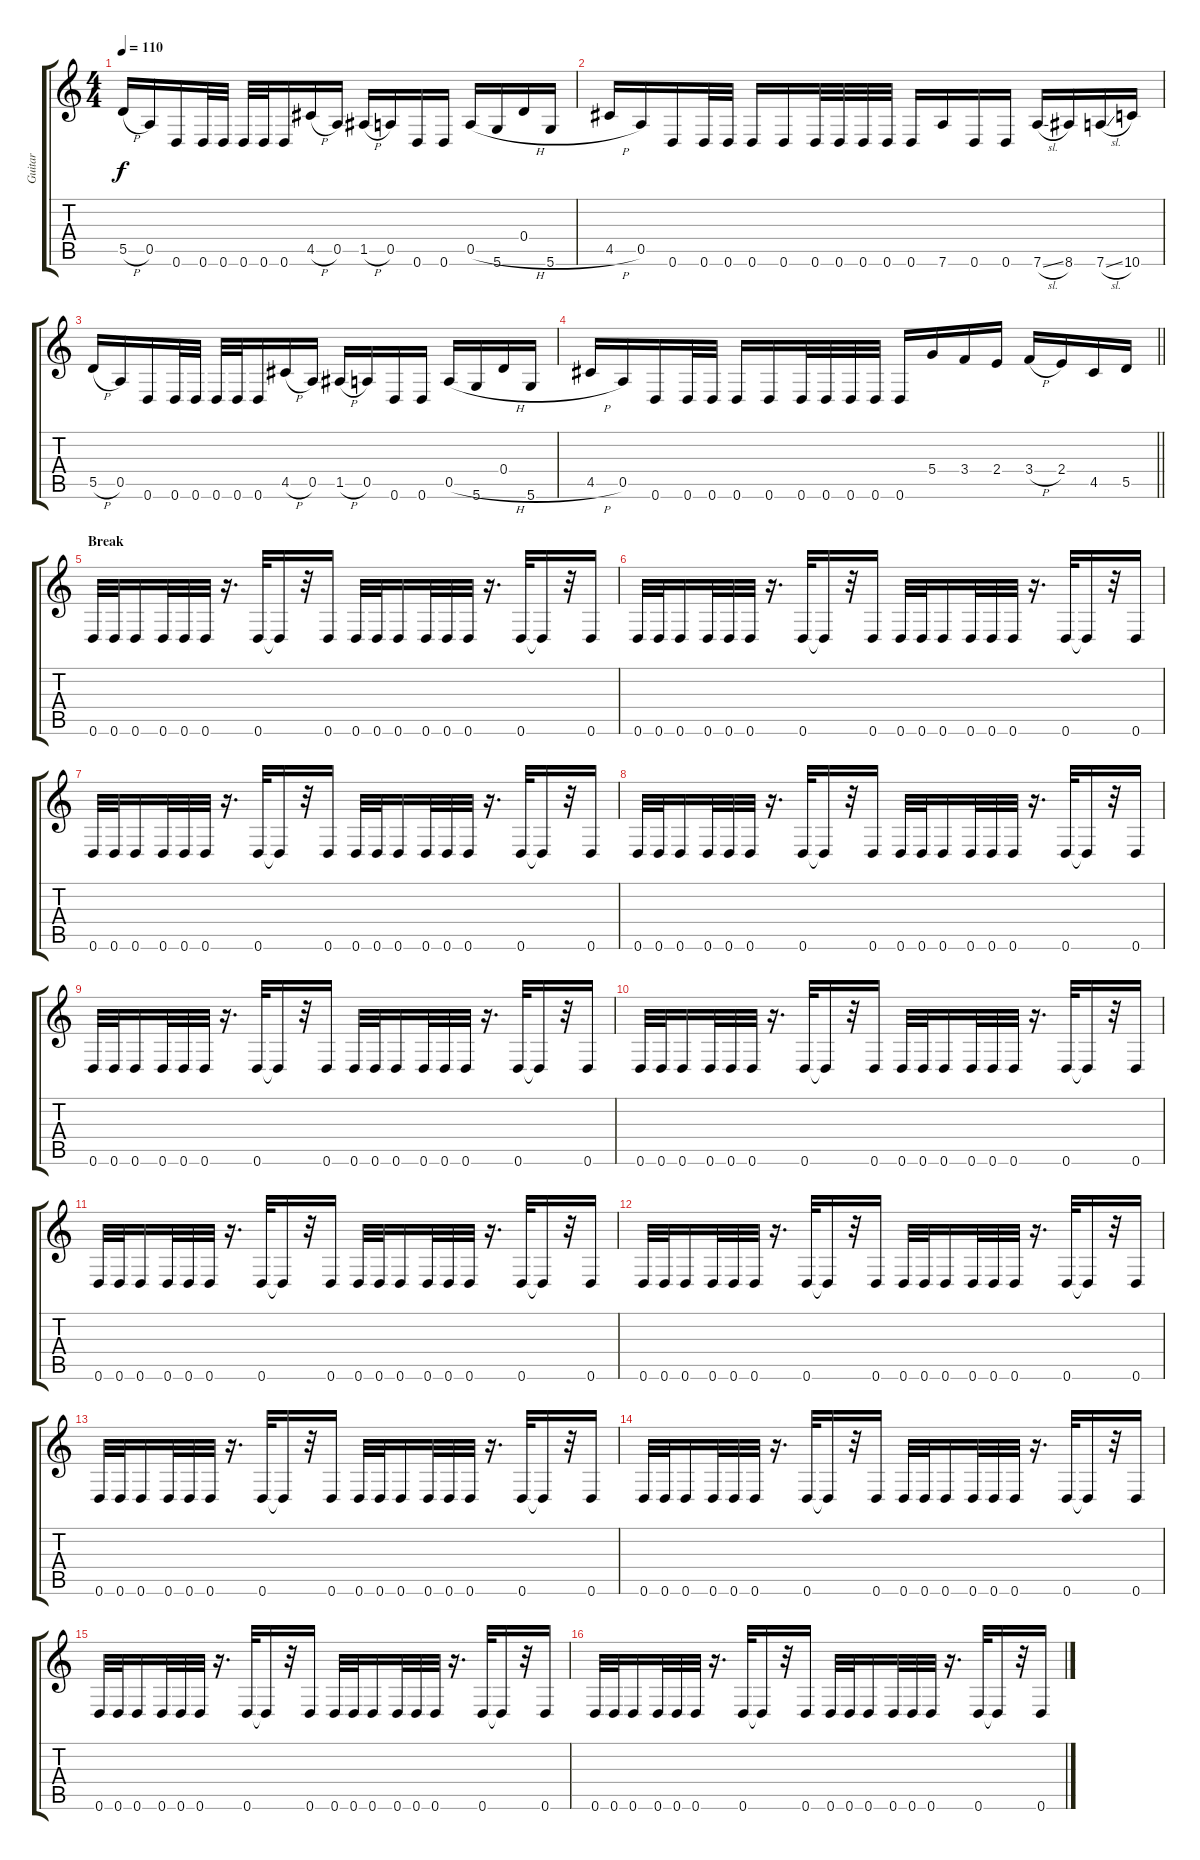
\track ("Guitar" "Guitar") {instrument distortionguitar}
\staff {score tabs}
\tuning (E4 B3 G3 D3 A2 D2) {hide}
\ts (4 4)
\tempo 110
\clef g2
\ks c
5.5{h}.16{dy f} 0.5.16 0.6.16 0.6.32 0.6.32 0.6.32 0.6.32 0.6.16 4.5{h}.16 0.5.16 1.5{h}.16 0.5.16 0.6.16 0.6.16 0.5{h}.16 5.6.16 0.4.16 5.6.16 |
4.5{h}.16 0.5.16 0.6.16 0.6.32 0.6.32 0.6.16 0.6.16 0.6.32 0.6.32 0.6.32 0.6.32 0.6.16 7.6.16 0.6.16 0.6.16 7.6{sl}.16 8.6.16 7.6{sl}.16 10.6.16 |
5.5{h}.16 0.5.16 0.6.16 0.6.32 0.6.32 0.6.32 0.6.32 0.6.16 4.5{h}.16 0.5.16 1.5{h}.16 0.5.16 0.6.16 0.6.16 0.5{h}.16 5.6.16 0.4.16 5.6.16 |
\barLineRight lightlight
4.5{h}.16 0.5.16 0.6.16 0.6.32 0.6.32 0.6.16 0.6.16 0.6.32 0.6.32 0.6.32 0.6.32 0.6.16 5.4.16 3.4.16 2.4.16 3.4{h}.16 2.4.16 4.5.16 5.5.16 |
\section ("" "Break")
0.6.32 0.6.32 0.6.16 0.6.32 0.6.32 0.6.32 r.16{d} 0.6.32 0.6{t}.16 r.32 0.6.16 0.6.32 0.6.32 0.6.16 0.6.32 0.6.32 0.6.32 r.16{d} 0.6.32 0.6{t}.16 r.32 0.6.16 |
0.6.32 0.6.32 0.6.16 0.6.32 0.6.32 0.6.32 r.16{d} 0.6.32 0.6{t}.16 r.32 0.6.16 0.6.32 0.6.32 0.6.16 0.6.32 0.6.32 0.6.32 r.16{d} 0.6.32 0.6{t}.16 r.32 0.6.16 |
0.6.32 0.6.32 0.6.16 0.6.32 0.6.32 0.6.32 r.16{d} 0.6.32 0.6{t}.16 r.32 0.6.16 0.6.32 0.6.32 0.6.16 0.6.32 0.6.32 0.6.32 r.16{d} 0.6.32 0.6{t}.16 r.32 0.6.16 |
0.6.32 0.6.32 0.6.16 0.6.32 0.6.32 0.6.32 r.16{d} 0.6.32 0.6{t}.16 r.32 0.6.16 0.6.32 0.6.32 0.6.16 0.6.32 0.6.32 0.6.32 r.16{d} 0.6.32 0.6{t}.16 r.32 0.6.16 |
0.6.32 0.6.32 0.6.16 0.6.32 0.6.32 0.6.32 r.16{d} 0.6.32 0.6{t}.16 r.32 0.6.16 0.6.32 0.6.32 0.6.16 0.6.32 0.6.32 0.6.32 r.16{d} 0.6.32 0.6{t}.16 r.32 0.6.16 |
0.6.32 0.6.32 0.6.16 0.6.32 0.6.32 0.6.32 r.16{d} 0.6.32 0.6{t}.16 r.32 0.6.16 0.6.32 0.6.32 0.6.16 0.6.32 0.6.32 0.6.32 r.16{d} 0.6.32 0.6{t}.16 r.32 0.6.16 |
0.6.32 0.6.32 0.6.16 0.6.32 0.6.32 0.6.32 r.16{d} 0.6.32 0.6{t}.16 r.32 0.6.16 0.6.32 0.6.32 0.6.16 0.6.32 0.6.32 0.6.32 r.16{d} 0.6.32 0.6{t}.16 r.32 0.6.16 |
0.6.32 0.6.32 0.6.16 0.6.32 0.6.32 0.6.32 r.16{d} 0.6.32 0.6{t}.16 r.32 0.6.16 0.6.32 0.6.32 0.6.16 0.6.32 0.6.32 0.6.32 r.16{d} 0.6.32 0.6{t}.16 r.32 0.6.16 |
0.6.32 0.6.32 0.6.16 0.6.32 0.6.32 0.6.32 r.16{d} 0.6.32 0.6{t}.16 r.32 0.6.16 0.6.32 0.6.32 0.6.16 0.6.32 0.6.32 0.6.32 r.16{d} 0.6.32 0.6{t}.16 r.32 0.6.16 |
0.6.32 0.6.32 0.6.16 0.6.32 0.6.32 0.6.32 r.16{d} 0.6.32 0.6{t}.16 r.32 0.6.16 0.6.32 0.6.32 0.6.16 0.6.32 0.6.32 0.6.32 r.16{d} 0.6.32 0.6{t}.16 r.32 0.6.16 |
0.6.32 0.6.32 0.6.16 0.6.32 0.6.32 0.6.32 r.16{d} 0.6.32 0.6{t}.16 r.32 0.6.16 0.6.32 0.6.32 0.6.16 0.6.32 0.6.32 0.6.32 r.16{d} 0.6.32 0.6{t}.16 r.32 0.6.16 |
0.6.32 0.6.32 0.6.16 0.6.32 0.6.32 0.6.32 r.16{d} 0.6.32 0.6{t}.16 r.32 0.6.16 0.6.32 0.6.32 0.6.16 0.6.32 0.6.32 0.6.32 r.16{d} 0.6.32 0.6{t}.16 r.32 0.6.16
